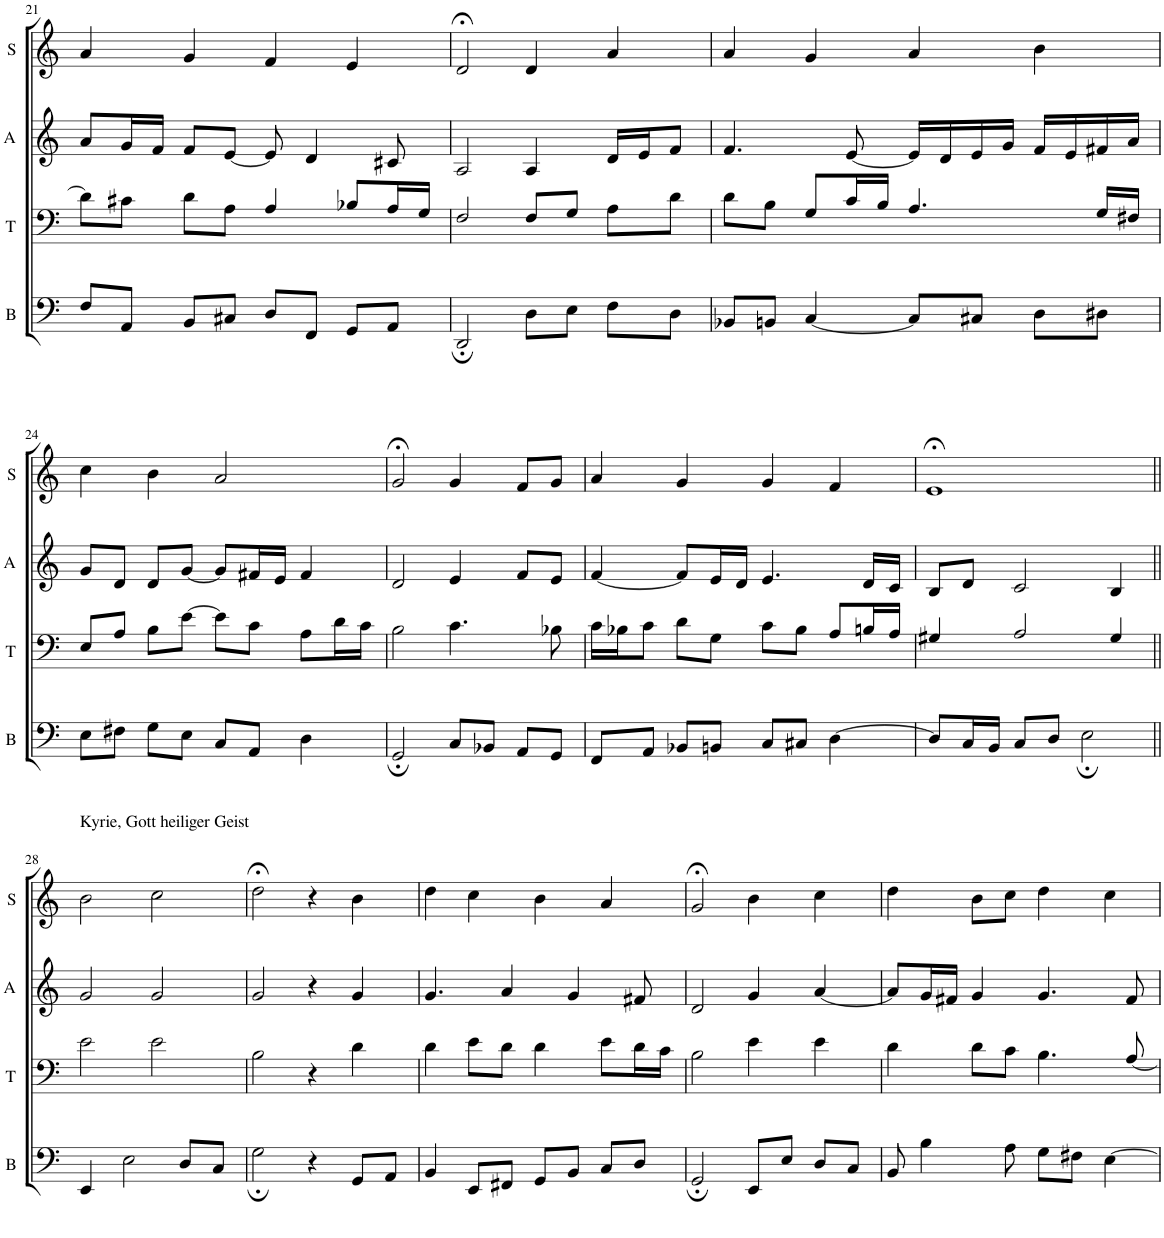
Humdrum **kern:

**kern	**kern	**kern	**kern
*part4	*part3	*part2	*part1
*staff4	*staff3	*staff2	*staff1
*I"B	*I"T	*I"A	*I"S
*I'B	*I'T	*I'A	*I'S
!!LO:PB:g=z
*clefF4	*clefF4	*clefG2	*clefG2
*k[]	*k[]	*k[]	*k[]
*M4/4	*M4/4	*M4/4	*M4/4
=21	=21	=21	=21
8F/L	8d\L]	8a/L	4a/
8AA/J	8c#X\J	16g/L	.
.	.	16f/JJ	.
8BB/L	8d\L	8f/L	4g/
8C#X/J	8A\J	[8e/J	.
8D/L	4A/	8e/]	4f/
8FF/J	.	4d/	.
8GG/L	8B-X/L	.	4e/
8AA/J	16A/L	8c#X/	.
.	16G/JJ	.	.
=22	=22	=22	=22
2DD;/	2F/	2A/	2d;</
8D\L	8F/L	4A/	4d/
8E\J	8G/J	.	.
8F\L	8A\L	16d/LL	4a/
.	.	16e/J	.
8D\J	8d\J	8f/J	.
=23	=23	=23	=23
8BB-X/L	8d\L	4.f/	4a/
8BBn/J	8B\J	.	.
[4C/	8G/L	.	4g/
.	16c/L	[8e/	.
.	16B/JJ	.	.
8C/L]	4.A/	16e/LL]	4a/
.	.	16d/	.
8C#X/J	.	16e/	.
.	.	16g/JJ	.
8D\L	.	16f/LL	4b\
.	.	16e/	.
8D#X\J	16G/LL	16f#X/	.
.	16F#X/JJ	16a/JJ	.
!!LO:LB:g=z
=24	=24	=24	=24
8E\L	8E/L	8g/L	4cc\
8F#X\J	8A/J	8d/J	.
8G\L	8B\L	8d/L	4b\
8E\J	[8e\J	[8g/J	.
8C/L	8e\L]	8g/L]	2a/
8AA/J	8c\J	16f#X/L	.
.	.	16e/JJ	.
4D\	8A\L	4f#/	.
.	16d\L	.	.
.	16c\JJ	.	.
=25	=25	=25	=25
2GG;/	2B\	2d/	2g;</
8C/L	4.c\	4e/	4g/
8BB-X/J	.	.	.
8AA/L	.	8f/L	8f/L
8GG/J	8B-X\	8e/J	8g/J
=26	=26	=26	=26
8FF/L	16c\LL	[4f/	4a/
.	16B-X\J	.	.
8AA/J	8c\J	.	.
8BB-X/L	8d\L	8f/L]	4g/
8BBn/J	8G\J	16e/L	.
.	.	16d/JJ	.
8C/L	8c\L	4.e/	4g/
8C#X/J	8B-\J	.	.
[4D\	8A/L	.	4f/
.	16Bn/L	16d/LL	.
.	16A/JJ	16c/JJ	.
=27	=27	=27	=27
8D/L]	4G#X/	8B/L	1e;<
16C/L	.	8d/J	.
16BB/JJ	.	.	.
8C/L	2A/	2c/	.
8D/J	.	.	.
2E;\	.	.	.
.	4G#/	4B/	.
!!LO:LB:g=z
=28||	=28||	=28||	=28||
!	!	!	!LO:TX:a:t=Kyrie, Gott heiliger Geist
4EE/	2e\	2g/	2b\
2E\	.	.	.
.	2e\	2g/	2cc\
8D/L	.	.	.
8C/J	.	.	.
=29	=29	=29	=29
2G;\	2B\	2g/	2dd;<\
4r	4r	4r	4r
8GG/L	4d\	4g/	4b\
8AA/J	.	.	.
=30	=30	=30	=30
4BB/	4d\	4.g/	4dd\
8EE/L	8e\L	.	4cc\
8FF#X/J	8d\J	4a/	.
8GG/L	4d\	.	4b\
8BB/J	.	4g/	.
8C/L	8e\L	.	4a/
8D/J	16d\L	8f#X/	.
.	16c\JJ	.	.
=31	=31	=31	=31
2GG;/	2B\	2d/	2g;</
8EE/L	4e\	4g/	4b\
8E/J	.	.	.
8D/L	4e\	[4a/	4cc\
8C/J	.	.	.
=32	=32	=32	=32
8BB/	4d\	8a/L]	4dd\
4B\	.	16g/L	.
.	.	16f#X/JJ	.
.	8d\L	4g/	8b\L
8A\	8c\J	.	8cc\J
8G\L	4.B\	4.g/	4dd\
8F#X\J	.	.	.
[4E\	.	.	4cc\
.	[8A/	8f#/	.
=	=	=	=
*-	*-	*-	*-
